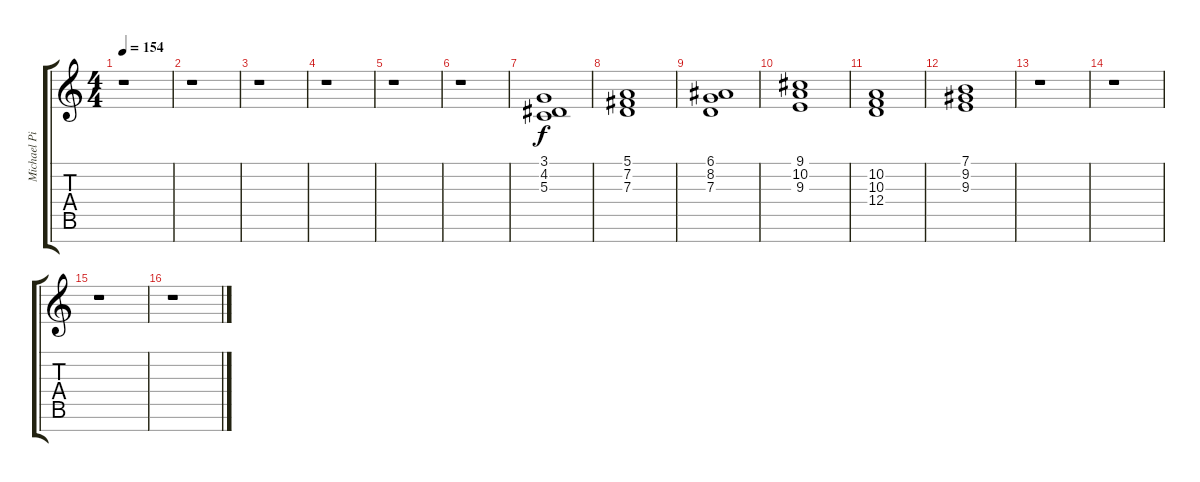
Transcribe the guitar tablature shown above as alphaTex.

\track ("Michael Pinnella" "Michael Pi") {instrument drawbarorgan}
\staff {score tabs}
\tuning (E4 B3 G3 D3 A2 E2 B1) {hide}
\ts (4 4)
\tempo 154
\clef g2
\ks c
r.1{dy f} |
r.1 |
r.1 |
r.1 |
r.1 |
r.1 |
(3.1 4.2 5.3).1{volume 14 balance 8} |
(5.1 7.2 7.3).1 |
(6.1 8.2 7.3).1 |
(9.1 10.2 9.3).1 |
(10.2 10.3 12.4).1 |
(7.1 9.2 9.3).1 |
r.1 |
r.1 |
r.1 |
r.1
